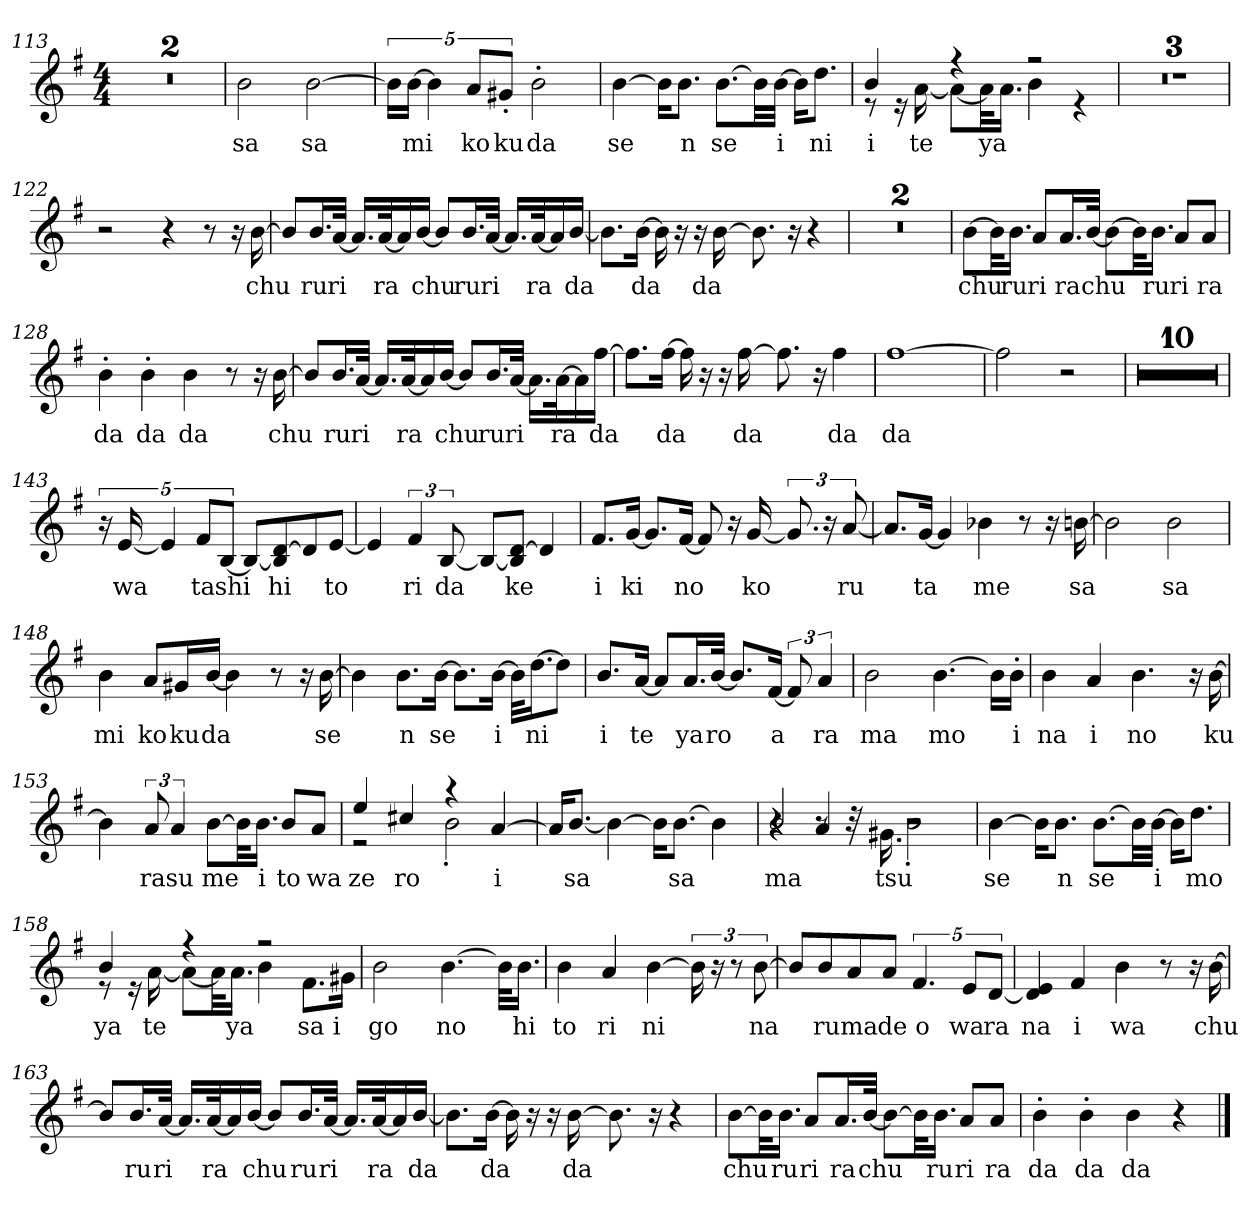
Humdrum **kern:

**kern	**text
*part1	*part1
*staff1	*staff1
*clefG2	*
*k[f#]	*
*M4/4	*
=113	=113
1r	.
=114	=114
1r	.
=115	=115
2b	sa
[2b	sa
=116	=116
20bLL]	.
[20bJJ	mi
5b]	.
10aL	ko
10g#X'J	ku
2b'	da
=117	=117
[4b	se
16bKL]	.
8.bJ	n
[8.bL	se
32bLL]	.
[32bJJJ	i
16bKL]	.
8.ddJ	ni
=118	=118
*^	*
4b	8r	i
.	16r	.
.	[16a	te
4r	8aL_	.
.	32aKL]	.
.	16.aJJ	ya
2r	4b	.
.	4r	.
*v	*v	*
=119	=119
1r	.
=120	=120
1r	.
=121	=121
1r	.
=122	=122
2r	.
4r	.
8r	.
16r	.
[16b	chu
=123	=123
8bL]	.
16.bL	ru
[32aJJk	ri
16.aLL]	.
[32aK	ra
16a]	.
[16bJJ	chu
8bL]	.
16.bL	ru
[32aJJk	ri
16.aLL]	.
[32aK	ra
16a]	.
[16bJJ	da
=124	=124
8.bL]	.
[16bJk	da
16b]	.
16r	.
16r	.
[16b	da
8.b]	.
16r	.
4r	.
=125	=125
1r	.
=126	=126
1r	.
=127	=127
[8bL	chu
32bKL]	.
16.bJJ	ru
8aL	ri
16.aL	ra
[32bJJk	chu
8bL_	.
32bKL]	.
16.bJJ	ru
8aL	ri
8aJ	ra
=128	=128
4b'	da
4b'	da
4b	da
8r	.
16r	.
[16b	chu
=129	=129
8bL]	.
16.bL	ru
[32aJJk	ri
16.aLL]	.
[32aK	ra
16a]	.
[16bJJ	chu
8bL]	.
16.bL	ru
[32aJJk	ri
16.aLL]	.
[32aK	ra
16a]	.
[16ff#JJ	da
=130	=130
8.ff#L]	.
[16ff#Jk	da
16ff#]	.
16r	.
16r	.
[16ff#	da
8.ff#]	.
16r	.
4ff#	da
=131	=131
[1ff#	da
=132	=132
2ff#]	.
2r	.
=133	=133
1r	.
=134	=134
1r	.
=135	=135
1r	.
=136	=136
1r	.
=137	=137
1r	.
=138	=138
1r	.
=139	=139
1r	.
=140	=140
1r	.
=141	=141
1r	.
=142	=142
1r	.
=143	=143
20r	.
[20e	wa
5e]	.
10f#L	ta
[10BJ	shi
8BL_	.
8B] [8d	hi
8d]	.
[8eJ	to
=144	=144
4e]	.
6f#	ri
[12B	da
8BL_	.
8B] [8dJ	ke
4d]	.
=145	=145
8.f#L	i
[16gJk	ki
8.gL]	.
[16f#Jk	no
8f#]	.
16r	.
[16g	ko
12.g]	.
24r	.
[12a	ru
=146	=146
8.aL]	.
[16gJk	ta
4g]	.
4b-X	me
8r	.
16r	.
[16bn	sa
=147	=147
2b]	.
2b	sa
=148	=148
4b	mi
8aL	ko
16g#XL	ku
[16bJJ	da
4b]	.
8r	.
16r	.
[16b	se
=149	=149
4b]	.
8.bL	n
[16bJk	se
8.bL]	.
[16bJk	i
32bKLL]	.
[16.ddJ	ni
8ddJ]	.
=150	=150
8.bL	i
[16aJk	te
8aL]	.
16.aL	ya
[32bJJk	ro
8.bL]	.
[16f#Jk	a
12f#]	.
6a	ra
=151	=151
2b	ma
[4.b	mo
16bLL]	.
16b'JJ	i
=152	=152
4b	na
4a	i
4.b	no
16r	.
[16b	ku
=153	=153
4b]	.
12a	ra
6a	su
[8bL	me
32bKL]	.
16.bJJ	i
8bL	to
8aJ	wa
=154	=154
*^	*
4ee	2r	ze
4cc#X	.	ro
4r	2b'	.
[4a	.	i
*v	*v	*
=155	=155
16aKL]	.
[8.bJ	sa
4b_	.
16bKL]	.
[8.bJ	sa
4b]	.
=156	=156
*^	*
*	*^	*
2b	4r	4r	ma
.	8r	4a/	.
.	32r	.	.
.	16.g#X	.	tsu
2r	2b'	2r	.
*v	*v	*v	*
=157	=157
[4b	se
16bKL]	.
8.bJ	n
[8.bL	se
32bLL]	.
[32bJJJ	i
16bKL]	.
8.ddJ	mo
=158	=158
*^	*
4b	8r	ya
.	16r	.
.	[16a	te
4r	8aL_	.
.	32aKL]	.
.	16.aJJ	ya
2r	4b	.
.	8.f#L	sa
.	16g#XJk	i
*v	*v	*
=159	=159
2b	go
[4.b	no
32bKLL]	.
16.bJJ	hi
=160	=160
4b	to
4a	ri
[4b	ni
24b]	.
24r	.
12r	.
[12b	na
=161	=161
8bL]	.
8b	ru
8a	ma
8aJ	de
5.f#	o
10eL	wa
[10dJ	ra
=162	=162
4d] 4e	na
4f#	i
4b	wa
8r	.
16r	.
[16b	chu
=163	=163
8bL]	.
16.bL	ru
[32aJJk	ri
16.aLL]	.
[32aK	ra
16a]	.
[16bJJ	chu
8bL]	.
16.bL	ru
[32aJJk	ri
16.aLL]	.
[32aK	ra
16a]	.
[16bJJ	da
=164	=164
8.bL]	.
[16bJk	da
16b]	.
16r	.
16r	.
[16b	da
8.b]	.
16r	.
4r	.
=165	=165
[8bL	chu
32bKL]	.
16.bJJ	ru
8aL	ri
16.aL	ra
[32bJJk	chu
8bL_	.
32bKL]	.
16.bJJ	ru
8aL	ri
8aJ	ra
=166	=166
4b'	da
4b'	da
4b	da
4r	.
==	==
*-	*-
